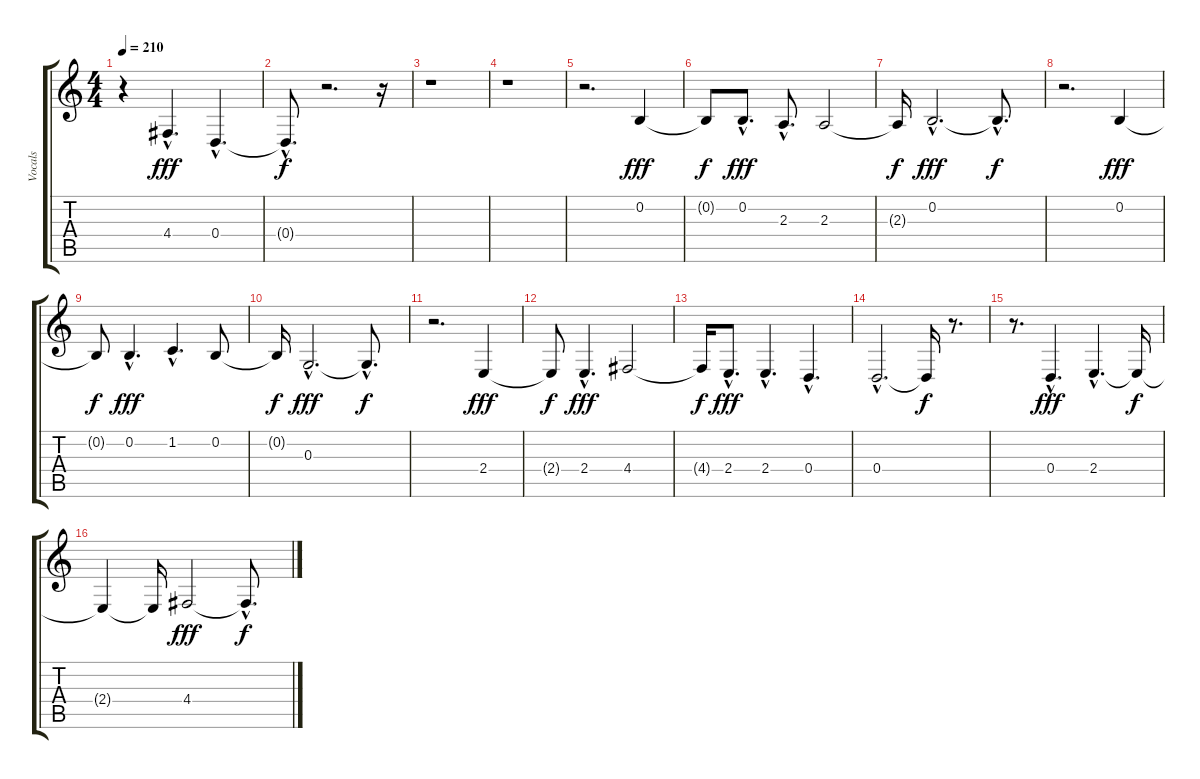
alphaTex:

\track ("Vocals" "Vocals") {instrument oboe}
\staff {score tabs}
\tuning (E4 B3 G3 D3 A2 E2) {hide}
\ts (4 4)
\tempo 210
\clef g2
\ks c
r.4{dy f} 4.4{hac}.4{d dy fff} 0.4{hac}.4{d} |
0.4{hac t}.8{d dy f} r.2{d} r.16 |
r.1 |
r.1 |
r.2{d} 0.2.4{dy fff} |
0.2{t}.8{dy f} 0.2{hac}.8{d dy fff} 2.3{hac}.8{d} 2.3.2 |
2.3{t}.16{dy f} 0.2{hac}.2{d dy fff} 0.2{hac t}.8{d dy f} |
r.2{d} 0.2.4{dy fff} |
0.2{t}.8{dy f} 0.2{hac}.4{d dy fff} 1.2{hac}.4{d} 0.2.8 |
0.2{t}.16{dy f} 0.3{hac}.2{d dy fff} 0.3{hac t}.8{d dy f} |
r.2{d} 2.4.4{dy fff} |
2.4{t}.8{dy f} 2.4{hac}.4{d dy fff} 4.4.2 |
4.4{t}.16{dy f} 2.4{hac}.8{d dy fff} 2.4{hac}.4{d} 0.4{hac}.4{d} |
0.4{hac}.2{d} 0.4{t}.16{dy f} r.8{d} |
r.8{d} 0.4{hac}.4{d dy fff} 2.4{hac}.4{d} 2.4{t}.16{dy f} |
2.4{t}.4 2.4{t}.16 4.4.2{dy fff} 4.4{hac t}.8{d dy f}
